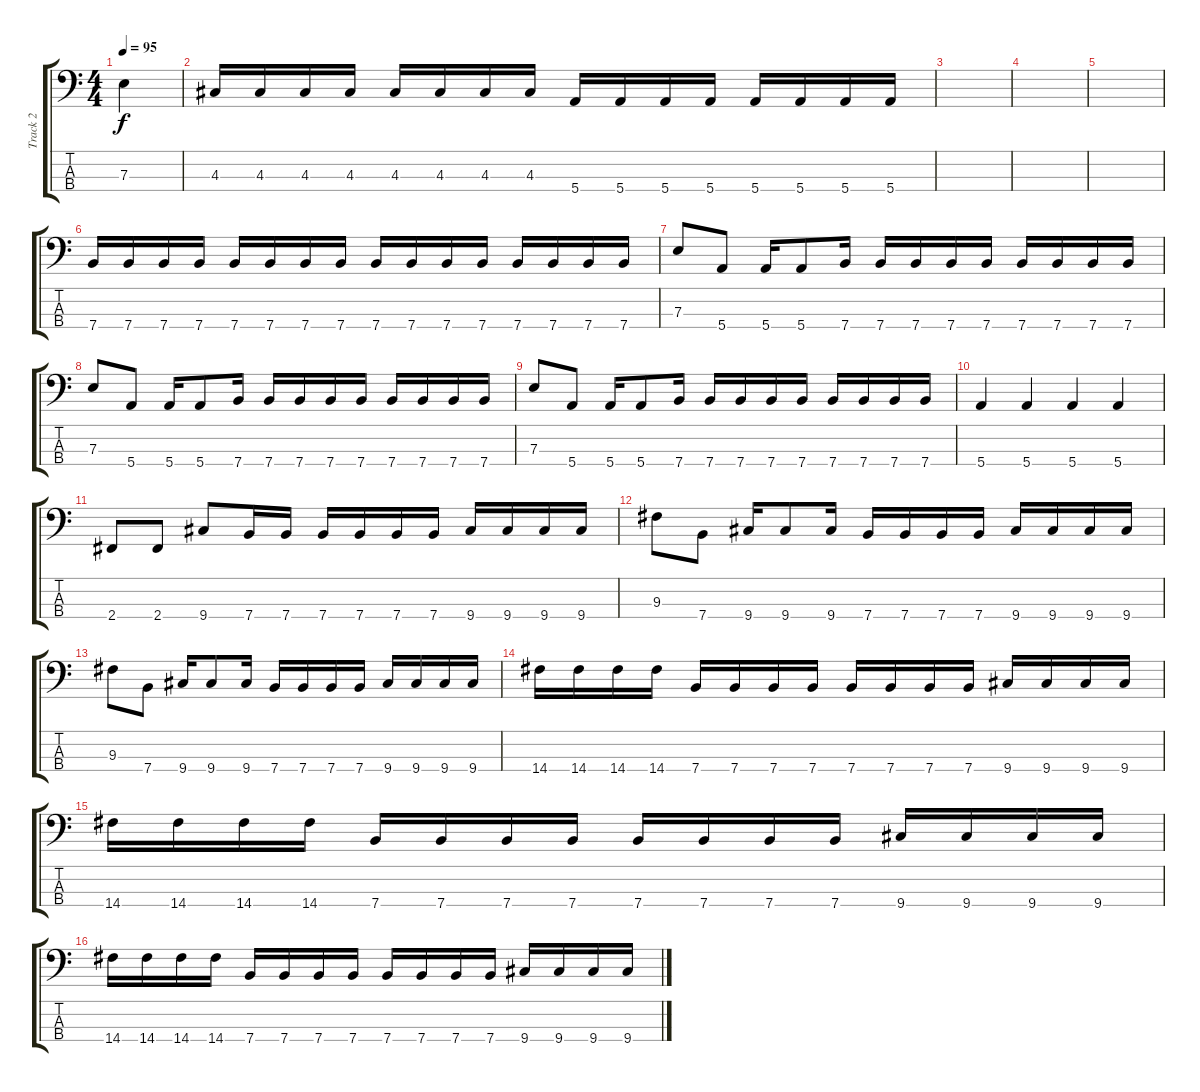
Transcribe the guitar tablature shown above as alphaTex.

\track ("Track 2" "Track 2") {instrument electricbasspick}
\staff {score tabs}
\tuning (G2 D2 A1 E1) {hide}
\ts (4 4)
\tempo 95
\clef f4
\ks c
7.3.4{dy f} |
4.3.16 4.3.16 4.3.16 4.3.16 4.3.16 4.3.16 4.3.16 4.3.16 5.4.16 5.4.16 5.4.16 5.4.16 5.4.16 5.4.16 5.4.16 5.4.16 |
|
|
|
7.4.16 7.4.16 7.4.16 7.4.16 7.4.16 7.4.16 7.4.16 7.4.16 7.4.16 7.4.16 7.4.16 7.4.16 7.4.16 7.4.16 7.4.16 7.4.16 |
7.3.8 5.4.8 5.4.16 5.4.8 7.4.16 7.4.16 7.4.16 7.4.16 7.4.16 7.4.16 7.4.16 7.4.16 7.4.16 |
7.3.8 5.4.8 5.4.16 5.4.8 7.4.16 7.4.16 7.4.16 7.4.16 7.4.16 7.4.16 7.4.16 7.4.16 7.4.16 |
7.3.8 5.4.8 5.4.16 5.4.8 7.4.16 7.4.16 7.4.16 7.4.16 7.4.16 7.4.16 7.4.16 7.4.16 7.4.16 |
5.4.4 5.4.4 5.4.4 5.4.4 |
2.4.8 2.4.8 9.4.8 7.4.16 7.4.16 7.4.16 7.4.16 7.4.16 7.4.16 9.4.16 9.4.16 9.4.16 9.4.16 |
9.3.8 7.4.8 9.4.16 9.4.8 9.4.16 7.4.16 7.4.16 7.4.16 7.4.16 9.4.16 9.4.16 9.4.16 9.4.16 |
9.3.8 7.4.8 9.4.16 9.4.8 9.4.16 7.4.16 7.4.16 7.4.16 7.4.16 9.4.16 9.4.16 9.4.16 9.4.16 |
14.4.16 14.4.16 14.4.16 14.4.16 7.4.16 7.4.16 7.4.16 7.4.16 7.4.16 7.4.16 7.4.16 7.4.16 9.4.16 9.4.16 9.4.16 9.4.16 |
14.4.16 14.4.16 14.4.16 14.4.16 7.4.16 7.4.16 7.4.16 7.4.16 7.4.16 7.4.16 7.4.16 7.4.16 9.4.16 9.4.16 9.4.16 9.4.16 |
14.4.16 14.4.16 14.4.16 14.4.16 7.4.16 7.4.16 7.4.16 7.4.16 7.4.16 7.4.16 7.4.16 7.4.16 9.4.16 9.4.16 9.4.16 9.4.16
